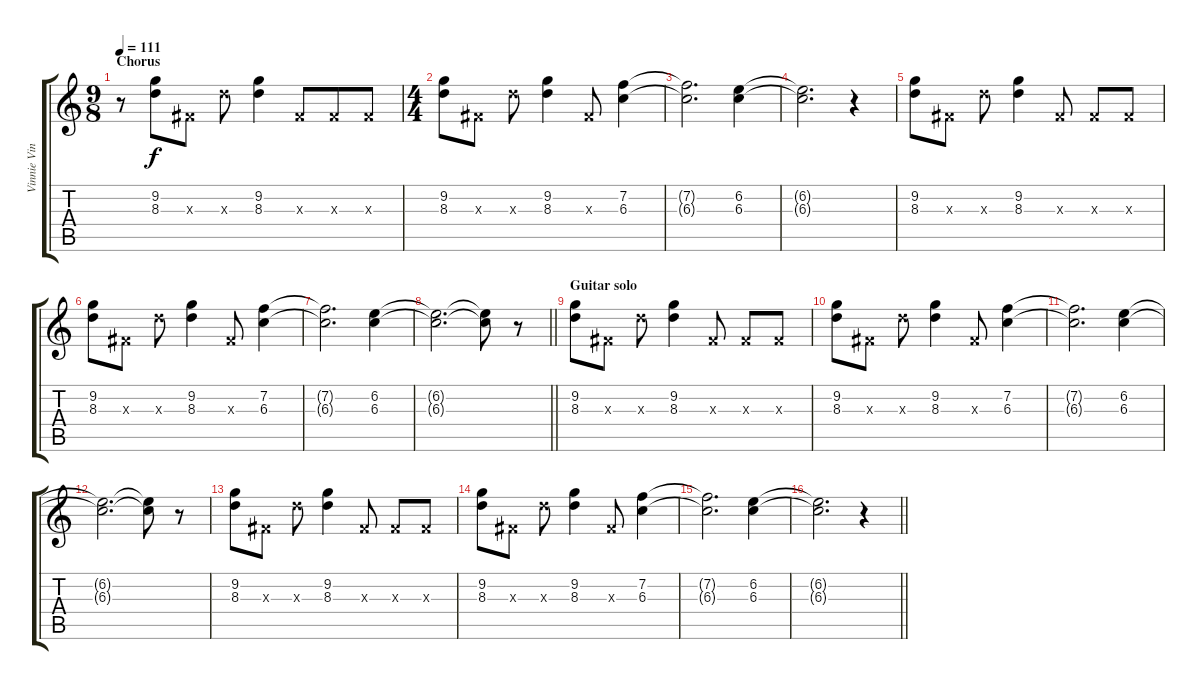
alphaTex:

\track ("Vinnie Vincent (Rhythm)" "Vinnie Vin") {instrument distortionguitar}
\staff {score tabs}
\tuning (Eb4 Bb3 Gb3 Db3 Ab2 Eb2) {hide}
\ts (9 8)
\section ("" "Chorus")
\tempo 111
\clef g2
\ks c
r.8{dy f} (9.2 8.3).8 0.3{x}.8 8.3{x}.8 (9.2 8.3).4 0.3{x}.8 0.3{x}.8 0.3{x}.8 |
\ts (4 4)
(9.2 8.3).8 0.3{x}.8 8.3{x}.8 (9.2 8.3).4 0.3{x}.8 (7.2 6.3).4 |
(7.2{t} 6.3{t}).2{d} (6.2 6.3).4 |
(6.2{t} 6.3{t}).2{d} r.4 |
(9.2 8.3).8 0.3{x}.8 8.3{x}.8 (9.2 8.3).4 0.3{x}.8 0.3{x}.8 0.3{x}.8 |
(9.2 8.3).8 0.3{x}.8 8.3{x}.8 (9.2 8.3).4 0.3{x}.8 (7.2 6.3).4 |
(7.2{t} 6.3{t}).2{d} (6.2 6.3).4 |
\barLineRight lightlight
(6.2{t} 6.3{t}).2{d} (6.2{t} 6.3{t}).8 r.8 |
\section ("" "Guitar solo")
(9.2 8.3).8 0.3{x}.8 8.3{x}.8 (9.2 8.3).4 0.3{x}.8 0.3{x}.8 0.3{x}.8 |
(9.2 8.3).8 0.3{x}.8 8.3{x}.8 (9.2 8.3).4 0.3{x}.8 (7.2 6.3).4 |
(7.2{t} 6.3{t}).2{d} (6.2 6.3).4 |
(6.2{t} 6.3{t}).2{d} (6.2{t} 6.3{t}).8 r.8 |
(9.2 8.3).8 0.3{x}.8 8.3{x}.8 (9.2 8.3).4 0.3{x}.8 0.3{x}.8 0.3{x}.8 |
(9.2 8.3).8 0.3{x}.8 8.3{x}.8 (9.2 8.3).4 0.3{x}.8 (7.2 6.3).4 |
(7.2{t} 6.3{t}).2{d} (6.2 6.3).4 |
\barLineRight lightlight
(6.2{t} 6.3{t}).2{d} r.4
